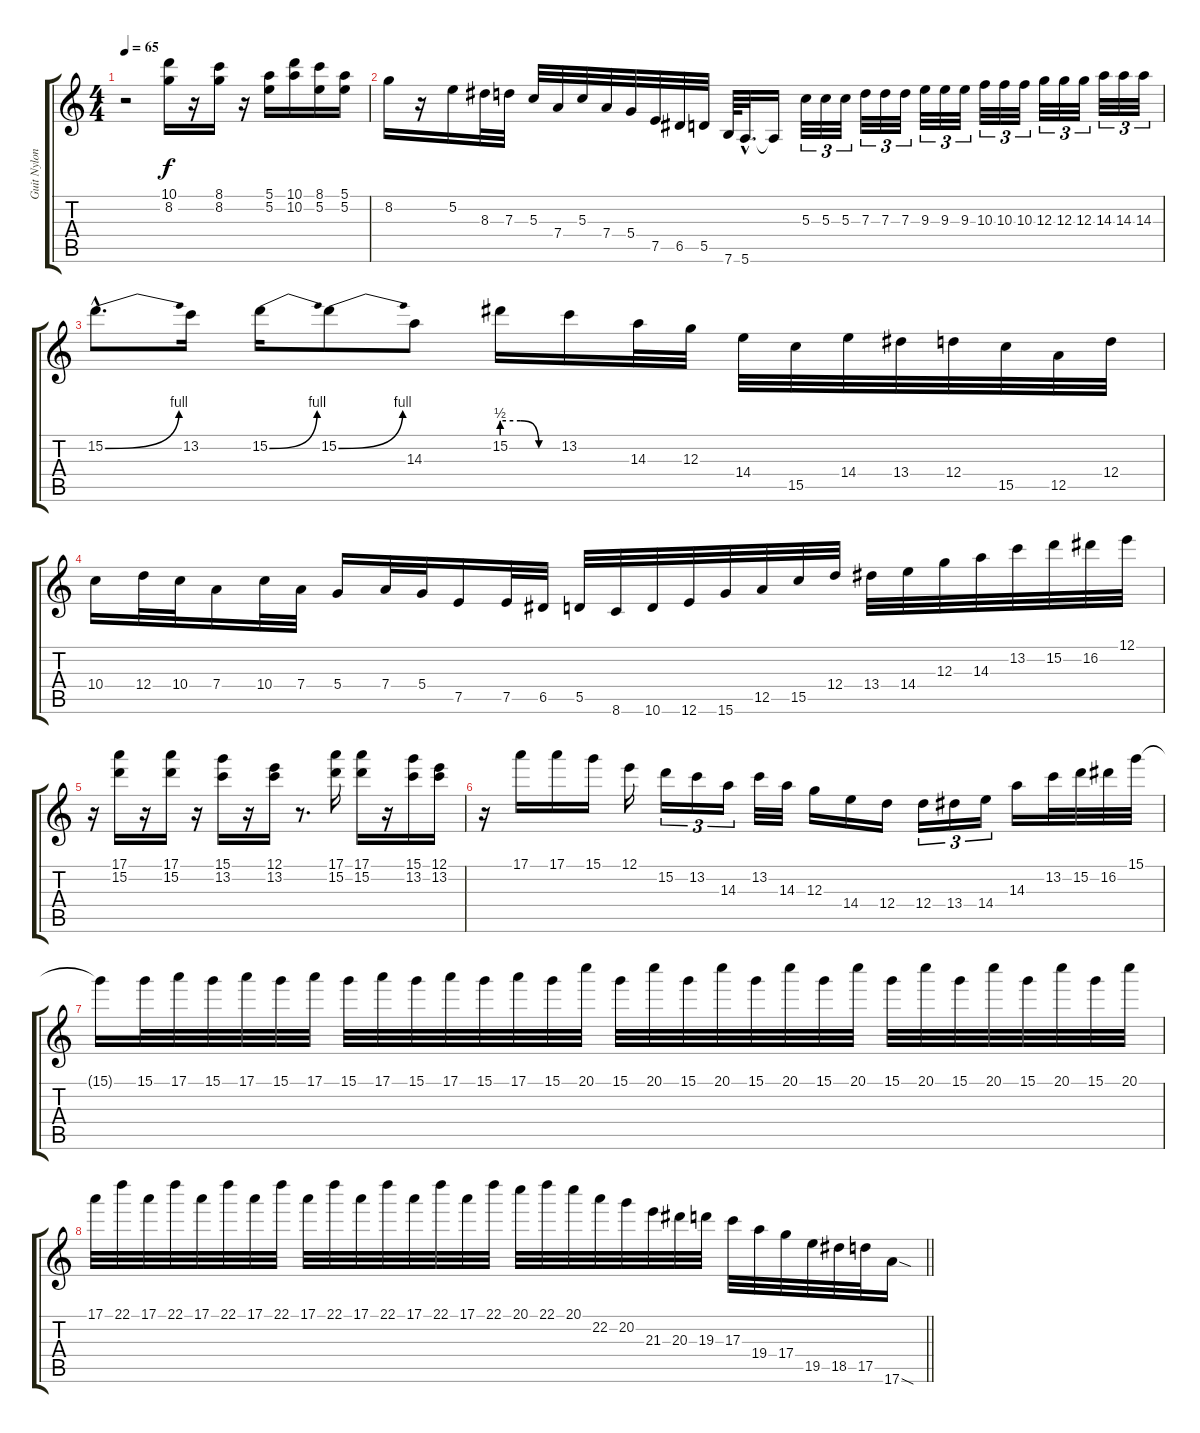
\track ("Guit Nylon" "Guit Nylon") {instrument acousticguitarnylon}
\staff {score tabs}
\tuning (E4 B3 G3 D3 A2 E2) {hide}
\ts (4 4)
\tempo 65
\clef g2
\ks c
r.2{dy mf volume 16} (10.1 8.2).16{dy f} r.16 (8.1 8.2).16 r.16 (5.1 5.2).16 (10.1 10.2).16 (8.1 5.2).16 (5.1 5.2).16 |
8.2.16 r.16 5.2.16 8.3.32 7.3.32 5.3.32 7.4.32 5.3.32 7.4.32 5.4.32 7.5.32 6.5.32 5.5.32 7.6.64 5.6{hac}.32{d} 5.6{t}.16 5.3.32{tu (3 2)} 5.3.32{tu (3 2)} 5.3.32{tu (3 2)} 7.3.32{tu (3 2)} 7.3.32{tu (3 2)} 7.3.32{tu (3 2)} 9.3.32{tu (3 2)} 9.3.32{tu (3 2)} 9.3.32{tu (3 2)} 10.3.32{tu (3 2)} 10.3.32{tu (3 2)} 10.3.32{tu (3 2)} 12.3.32{tu (3 2)} 12.3.32{tu (3 2)} 12.3.32{tu (3 2)} 14.3.32{tu (3 2)} 14.3.32{tu (3 2)} 14.3.32{tu (3 2)} |
15.2{be (bend 0 0 60 4) hac}.8{d} 13.2.16 15.2{be (bend 0 0 60 4)}.16 15.2{be (bend 0 0 60 4)}.8 14.3.8 15.2{be (custom 0 2 20 2 40 0 60 0)}.16 13.2.16 14.3.32 12.3.32 14.4.32 15.5.32 14.4.32 13.4.32 12.4.32 15.5.32 12.5.32 12.4.32 |
10.4.16 12.4.32 10.4.32 7.4.16 10.4.32 7.4.32 5.4.16 7.4.32 5.4.32 7.5.16 7.5.32 6.5.32 5.5.32 8.6.32 10.6.32 12.6.32 15.6.32 12.5.32 15.5.32 12.4.32 13.4.32 14.4.32 12.3.32 14.3.32 13.2.32 15.2.32 16.2.32 12.1.32 |
r.16 (17.1 15.2).16 r.16 (17.1 15.2).16 r.16 (15.1 13.2).16 r.16 (12.1 13.2).16 r.8{d} (17.1 15.2).16 (17.1 15.2).16 r.16 (15.1 13.2).16 (12.1 13.2).16 |
r.16 17.1.16 17.1.16 15.1.16 12.1.16 15.2.16{tu (3 2)} 13.2.16{tu (3 2)} 14.3.16{tu (3 2)} 13.2.32 14.3.32 12.3.16 14.4.16 12.4.16 12.4.16{tu (3 2)} 13.4.16{tu (3 2)} 14.4.16{tu (3 2)} 14.3.16 13.2.32 15.2.32 16.2.32 15.1.32 |
15.1{t}.16 15.1.32 17.1.32 15.1.32 17.1.32 15.1.32 17.1.32 15.1.32 17.1.32 15.1.32 17.1.32 15.1.32 17.1.32 15.1.32 20.1.32 15.1.32 20.1.32 15.1.32 20.1.32 15.1.32 20.1.32 15.1.32 20.1.32 15.1.32 20.1.32 15.1.32 20.1.32 15.1.32 20.1.32 15.1.32 20.1.32 |
\barLineRight lightlight
17.1.32 22.1.32 17.1.32 22.1.32 17.1.32 22.1.32 17.1.32 22.1.32 17.1.32 22.1.32 17.1.32 22.1.32 17.1.32 22.1.32 17.1.32 22.1.32 20.1.32 22.1.32 20.1.32 22.2.32 20.2.32 21.3.32 20.3.32 19.3.32 17.3.32 19.4.32 17.4.32 19.5.32 18.5.32 17.5.32 17.6{sod}.16
